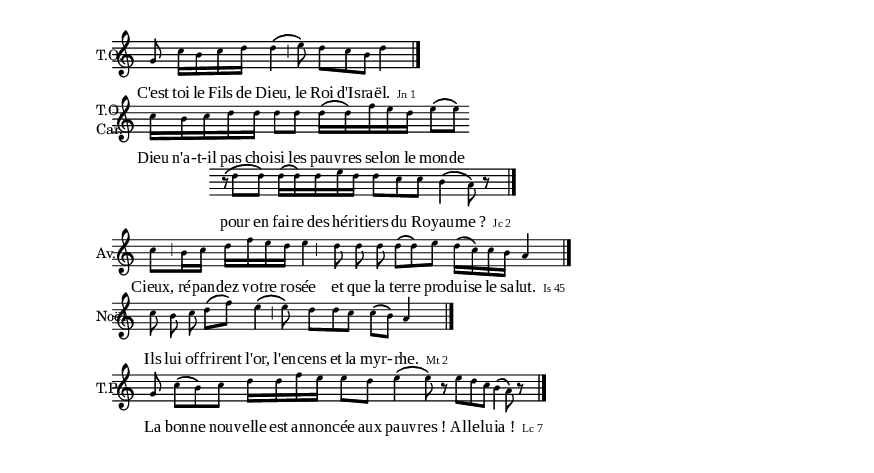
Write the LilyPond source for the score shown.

\version "2.10.0"
\include "definitions.ly"


%\markup { psaume 71}


\relative c'' { 
	\new Staff {
		\cadenzaOn
		\set Staff.instrumentName = \markup{ \center-align { T.O. } }
		g8
		c16[ b c d]
		\times 2/3 { d4\( \cesure e8\) }
		\times 2/3 { d[ c b] }
		d4
		\endBar
	}	\addlyrics {
		C'est toi le Fils de Dieu, le Roi d'Is -- ra -- ël.
		\markup { \citation #"Jn 1"}
	}
}

\relative c'' { 
	\new Staff {
		\cadenzaOn
		\set Staff.instrumentName = \markup{ \center-align { T.O. Car. } }
		\times 2/5 {c16[b c d d]}   d8[ d]
		\times 2/5 {d16[\( d\) f e d]}  e8[\( e\)] \ifIndent
		\times 2/3 { r8\( d[ d]\) }
		\times 2/5 {d16[\( d\) d e d]}
		\times 2/3 { d8[ c c] }
		\stemDown b4\( a8\) r8
		\endBar

	}	\addlyrics {
		Dieu n'a- -- t-il pas cho -- isi les pau -- vres se -- lon le mon -- de pour en fai -- re des hé -- rit -- iers du Ro -- yau -- "me ?"
		\markup { \citation #"Jc 2"}
	}
}

\relative c'' { 
	\new Staff {
		\cadenzaOn
		\set Staff.instrumentName = \markup{ \center-align { Av. } }
		
		c8[ \cesure b16 c]
		d[ f e d]
		e4
		\cesure \pespace
		\times 2/3 { d8 d d }
		\times 2/3 { d[\( d\) e] }
		d16[\( c\) c b]
		a4
		\endBar
	}	\addlyrics {
		Cieux, ré -- pan -- dez vo -- tre ro -- sée et que la ter -- re pro -- dui -- se le sa -- lut.
		\markup { \citation #"Is 45"}
	}
}
\relative c'' { 
	\new Staff {
		\cadenzaOn
		\set Staff.instrumentName = \markup{ \center-align { Noël } }
		\times 2/3 { c8 b c }
		d[\( f\)]
		\times 2/3 { e4\( \cesure e8\) }
		\times 2/3 { d[ d c] }
		c[\( b\)]
		a4
		\endBar
	}	\addlyrics {
		Ils lui of -- fri -- rent l'or, l'en -- cens et la myr -- - -- rhe.
		\markup { \citation #"Mt 2"}
	}
}



\relative c'' { 
	\new Staff {
		\cadenzaOn
		\set Staff.instrumentName = \markup{ \center-align { T.P. } }
		g8 \times 2/3 { c[\( b\) c] }
		d16[ d f e]  e8[ d]
		e4\( e8\) r8
		\times 2/3 { e[ d c] }
		\stemDown b4\( a8\) r8
		\endBar
	}	\addlyrics {
		La bon -- ne nou -- velle est an -- non -- cée aux pau -- "vres !" Al -- le -- lu -- "ia !" _ 
		\markup { \citation #"Lc 7"}
	}
}
